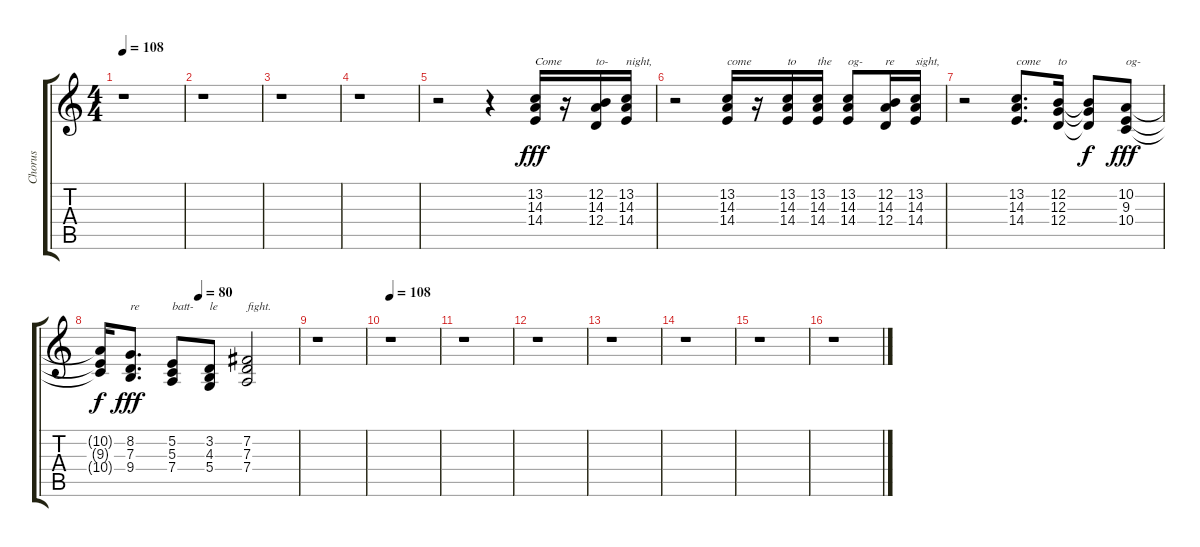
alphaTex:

\track ("Chorus" "Chorus") {instrument synthvoice}
\staff {score tabs}
\tuning (E4 B3 G3 D3 A2 E2) {hide}
\ts (4 4)
\tempo 108
\clef g2
\ks c
r.1{dy fff} |
r.1 |
r.1 |
r.1 |
r.2 r.4 (13.2 14.3 14.4).16{txt "Come"} r.16 (12.2 14.3 12.4).16{txt "to-"} (13.2 14.3 14.4).16{txt "night,"} |
r.2 (13.2 14.3 14.4).16{txt "come"} r.16 (13.2 14.3 14.4).16{txt "to"} (13.2 14.3 14.4).16{txt "the"} (13.2 14.3 14.4).8{txt "og-"} (12.2 14.3 12.4).16{txt "re"} (13.2 14.3 14.4).16{txt "sight,"} |
r.2 (13.2 14.3 14.4).8{d txt "come"} (12.2 12.3 12.4).16{txt "to"} (12.2{t} 12.3{t} 12.4{t}).8{dy f} (10.2 9.3 10.4).8{txt "og-" dy fff} |
\tempo (80 0.5)
(10.2{t} 9.3{t} 10.4{t}).16{dy f} (8.2 7.3 9.4).8{d txt "re" dy fff} (5.2 5.3 7.4).8{txt "batt-"} (3.2 4.3 5.4).8{txt "le"} (7.2 7.3 7.4).2{txt "fight."} |
r.1 |
\tempo 108
r.1 |
r.1 |
r.1 |
r.1 |
r.1 |
r.1 |
r.1
